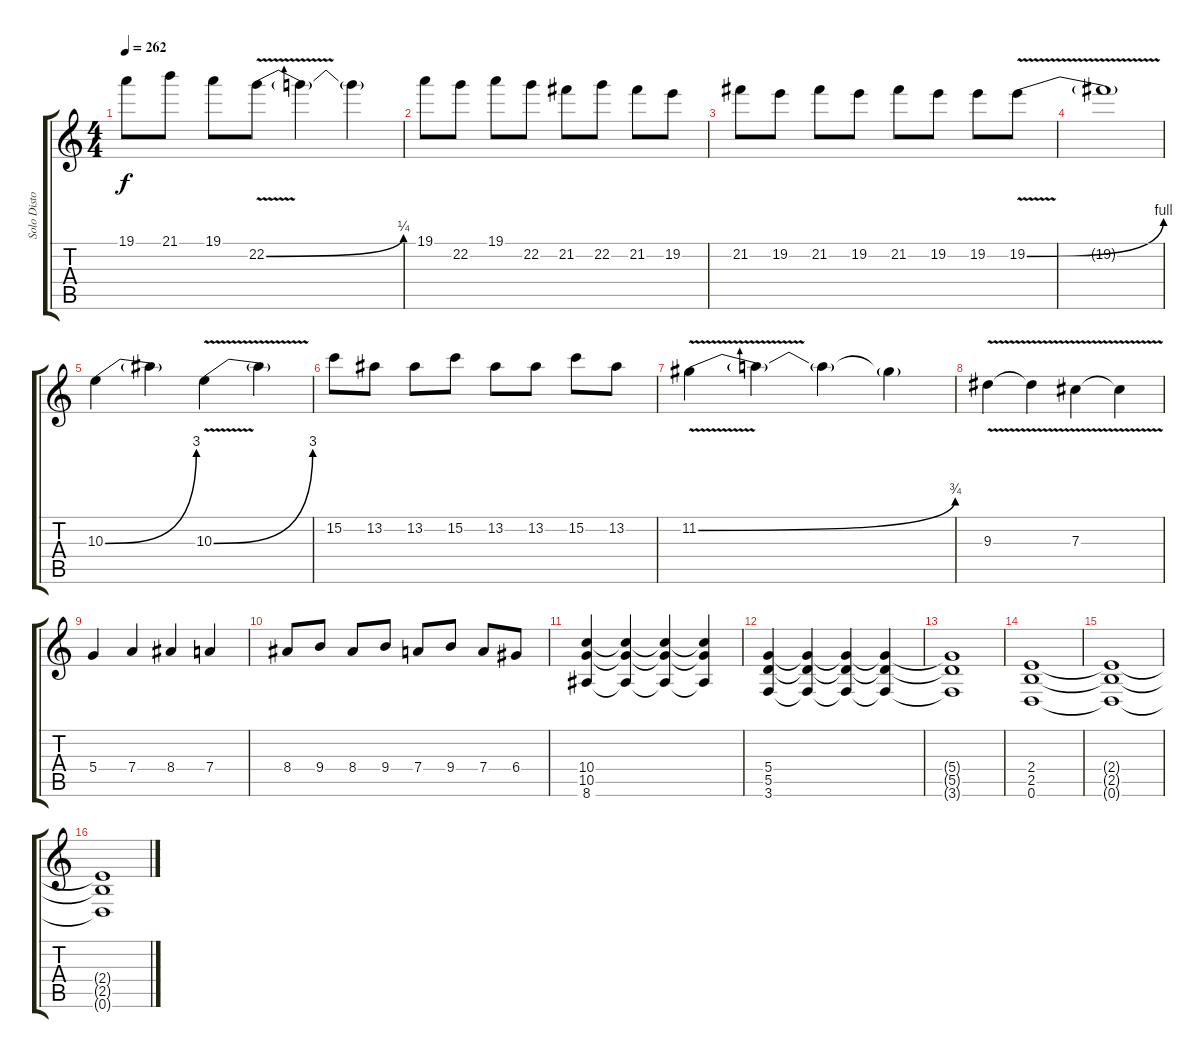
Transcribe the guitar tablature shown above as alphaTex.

\track ("Solo Distortion Guitar" "Solo Disto") {instrument distortionguitar}
\staff {score tabs}
\tuning (D4 A3 Gb3 D3 A2 D2) {hide}
\ts (4 4)
\tempo 262
\clef g2
\ks c
19.1.8{dy f} 21.1.8 19.1.8 22.2{be (bend 0 0 60 1) v}.8 22.2{t}.4 22.2{t}.4 |
19.1.8 22.2.8 19.1.8 22.2.8 21.2.8 22.2.8 21.2.8 19.2.8 |
21.2.8 19.2.8 21.2.8 19.2.8 21.2.8 19.2.8 19.2.8 19.2{be (bend 0 0 60 4) v}.8 |
19.2{t}.1 |
10.3{be (bend 0 0 60 12)}.4 10.3{t}.4 10.3{be (bend 0 0 60 12) v}.4 10.3{t}.4 |
15.2.8 13.2.8 13.2.8 15.2.8 13.2.8 13.2.8 15.2.8 13.2.8 |
11.2{be (bend 0 0 60 3) v}.4 11.2{t}.4 11.2{t}.4 11.2{t}.4 |
9.3{v}.4 9.3{t}.4 7.3{v}.4 7.3{t}.4 |
5.4.4 7.4.4 8.4.4 7.4.4 |
8.4.8 9.4.8 8.4.8 9.4.8 7.4.8 9.4.8 7.4.8 6.4.8 |
(10.4 10.5 8.6).4 (10.4{t} 10.5{t} 8.6{t}).4 (10.4{t} 10.5{t} 8.6{t}).4 (10.4{t} 10.5{t} 8.6{t}).4 |
(5.4 5.5 3.6).4 (5.4{t} 5.5{t} 3.6{t}).4 (5.4{t} 5.5{t} 3.6{t}).4 (5.4{t} 5.5{t} 3.6{t}).4 |
(5.4{t} 5.5{t} 3.6{t}).1 |
(2.4 2.5 0.6).1 |
(2.4{t} 2.5{t} 0.6{t}).1 |
(2.4{t} 2.5{t} 0.6{t}).1
